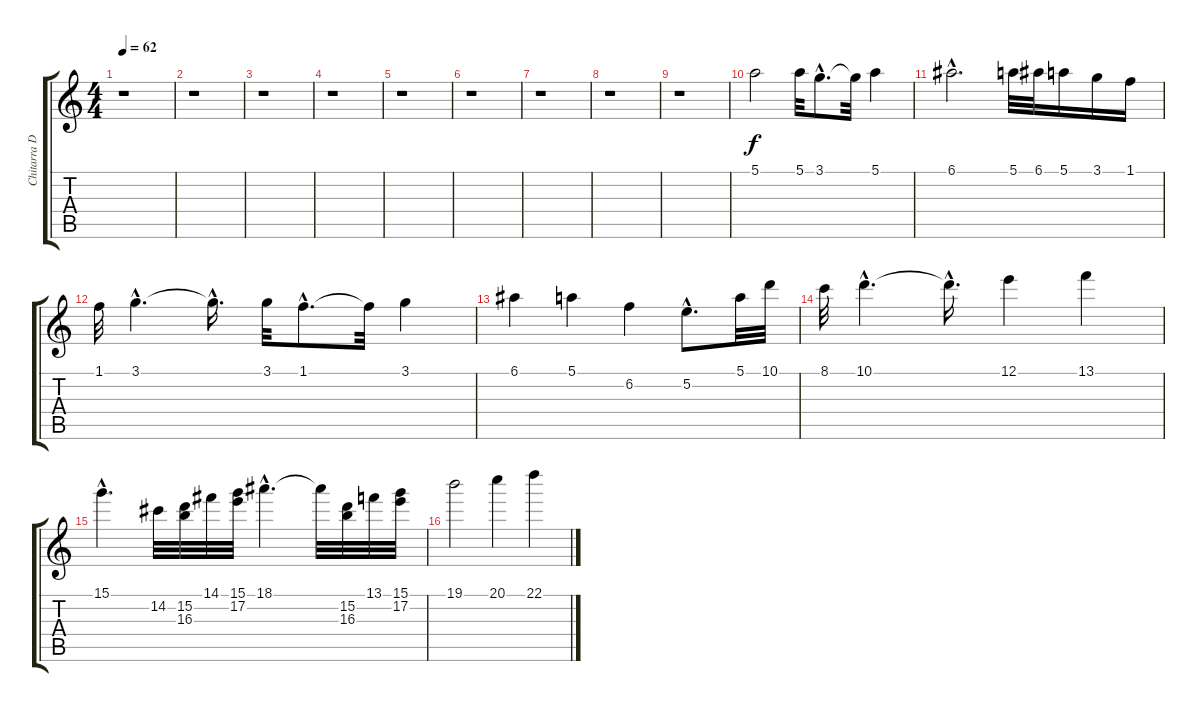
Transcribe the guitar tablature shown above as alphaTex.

\track ("Chitarra Distorta" "Chitarra D") {instrument overdrivenguitar}
\staff {score tabs}
\tuning (E4 B3 G3 D3 A2 E2) {hide}
\ts (4 4)
\tempo 62
\clef g2
\ks c
r.1{dy f instrument overdrivenguitar} |
r.1 |
r.1 |
r.1 |
r.1 |
r.1 |
r.1 |
r.1 |
r.1 |
5.1.2 5.1.32 3.1{hac}.8{d} 3.1{t}.32 5.1.4 |
6.1{hac}.2{d} 5.1.32 6.1.32 5.1.16 3.1.16 1.1.16 |
1.1.32 3.1{hac}.4{d} 3.1{hac t}.16{d} 3.1.32 1.1{hac}.8{d} 1.1{t}.32 3.1.4 |
6.1.4 5.1.4 6.2.4 5.2{hac}.8{d} 5.1.32 10.1.32 |
8.1.32 10.1{hac}.4{d} 10.1{hac t}.16{d} 12.1.4 13.1.4 |
15.1{hac}.4{d} 14.2.32 (15.2 16.3).32 14.1.32 (15.1 17.2).32 18.1{hac}.4{d} 18.1{t}.32 (15.2 16.3).32 13.1.32 (15.1 17.2).32 |
19.1.2 20.1.4 22.1.4
